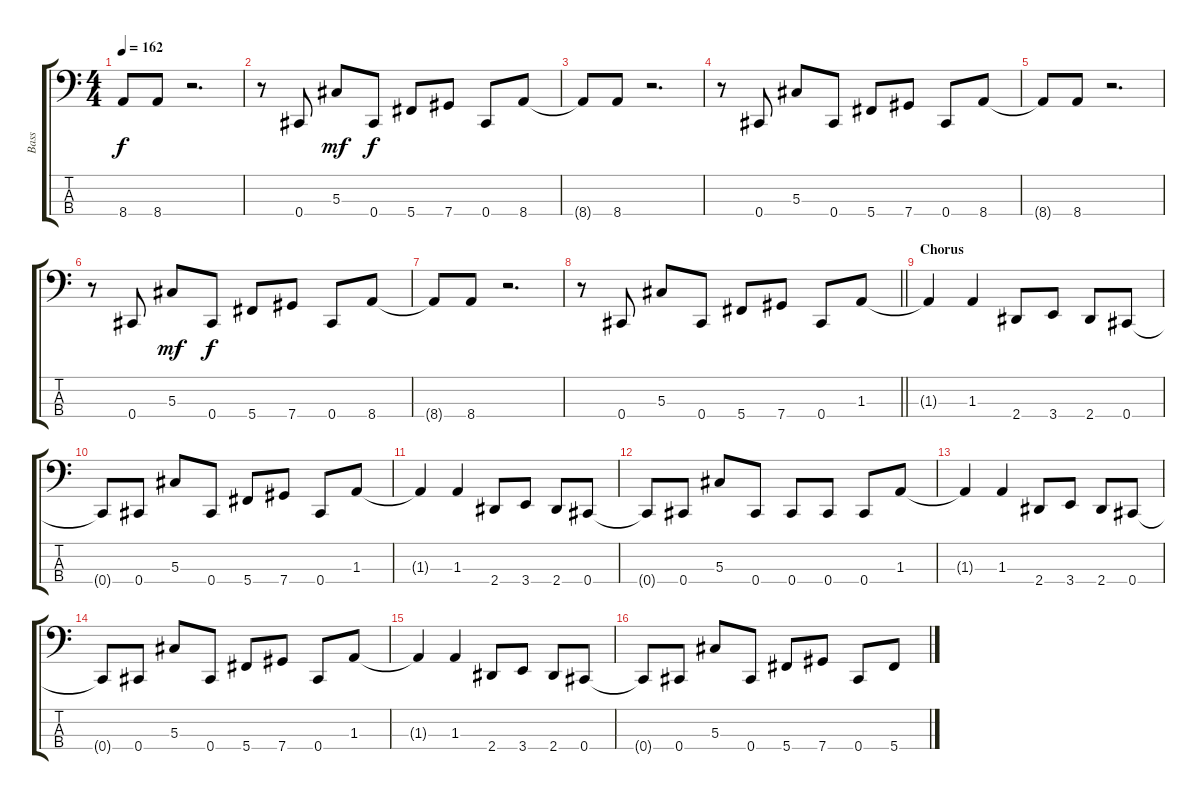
\track ("Bass" "Bass") {instrument electricbassfinger}
\staff {score tabs}
\tuning (Gb2 Db2 Ab1 Db1) {hide}
\ts (4 4)
\tempo 162
\clef f4
\ks c
8.4{t}.8{dy f} 8.4.8 r.2{d} |
r.8 0.4.8 5.3.8{dy mf} 0.4.8{dy f} 5.4.8 7.4.8 0.4.8 8.4.8 |
8.4{t}.8 8.4.8 r.2{d} |
r.8 0.4.8 5.3.8 0.4.8 5.4.8 7.4.8 0.4.8 8.4.8 |
8.4{t}.8 8.4.8 r.2{d} |
r.8 0.4.8 5.3.8{dy mf} 0.4.8{dy f} 5.4.8 7.4.8 0.4.8 8.4.8 |
8.4{t}.8 8.4.8 r.2{d} |
\barLineRight lightlight
r.8 0.4.8 5.3.8 0.4.8 5.4.8 7.4.8 0.4.8 1.3.8 |
\section ("" "Chorus")
1.3{t}.4 1.3.4 2.4.8 3.4.8 2.4.8 0.4.8 |
0.4{t}.8 0.4.8 5.3.8 0.4.8 5.4.8 7.4.8 0.4.8 1.3.8 |
1.3{t}.4 1.3.4 2.4.8 3.4.8 2.4.8 0.4.8 |
0.4{t}.8 0.4.8 5.3.8 0.4.8 0.4.8 0.4.8 0.4.8 1.3.8 |
1.3{t}.4 1.3.4 2.4.8 3.4.8 2.4.8 0.4.8 |
0.4{t}.8 0.4.8 5.3.8 0.4.8 5.4.8 7.4.8 0.4.8 1.3.8 |
1.3{t}.4 1.3.4 2.4.8 3.4.8 2.4.8 0.4.8 |
0.4{t}.8 0.4.8 5.3.8 0.4.8 5.4.8 7.4.8 0.4.8 5.4.8
